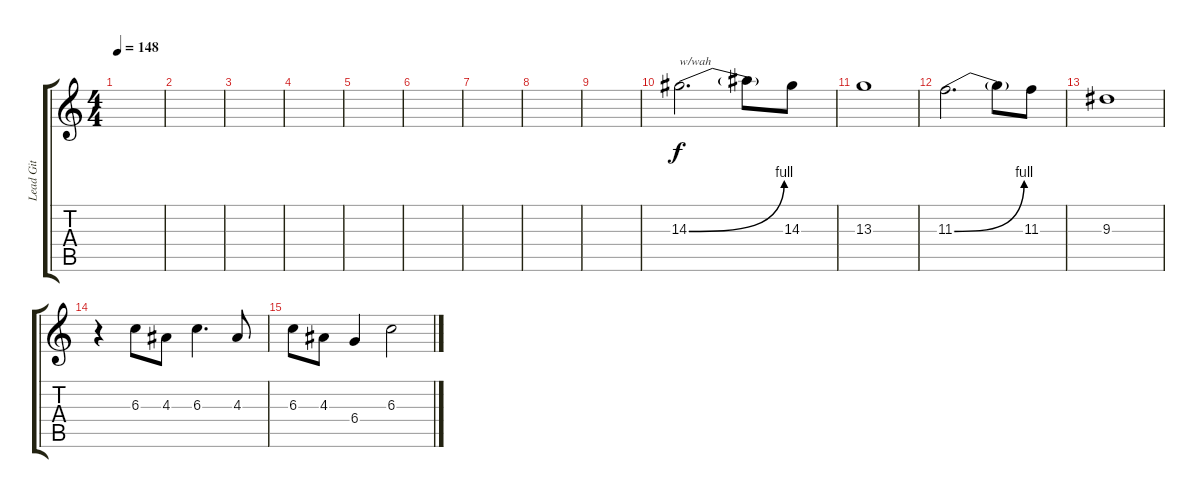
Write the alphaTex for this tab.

\track ("Lead Git" "Lead Git") {instrument distortionguitar}
\staff {score tabs}
\tuning (Eb4 Bb3 Gb3 Db3 Ab2 Eb2) {hide}
\ts (4 4)
\tempo 148
\clef g2
\ks c
|
|
|
|
|
|
|
|
|
14.3{be (bend 0 0 60 4)}.2{d txt "w/wah"} 14.3{t}.8 14.3.8 |
13.3.1 |
11.3{be (bend 0 0 60 4)}.2{d} 11.3{t}.8 11.3.8 |
9.3.1 |
r.4 6.3.8 4.3.8 6.3.4{d} 4.3.8 |
6.3.8 4.3.8 6.4.4 6.3.2
